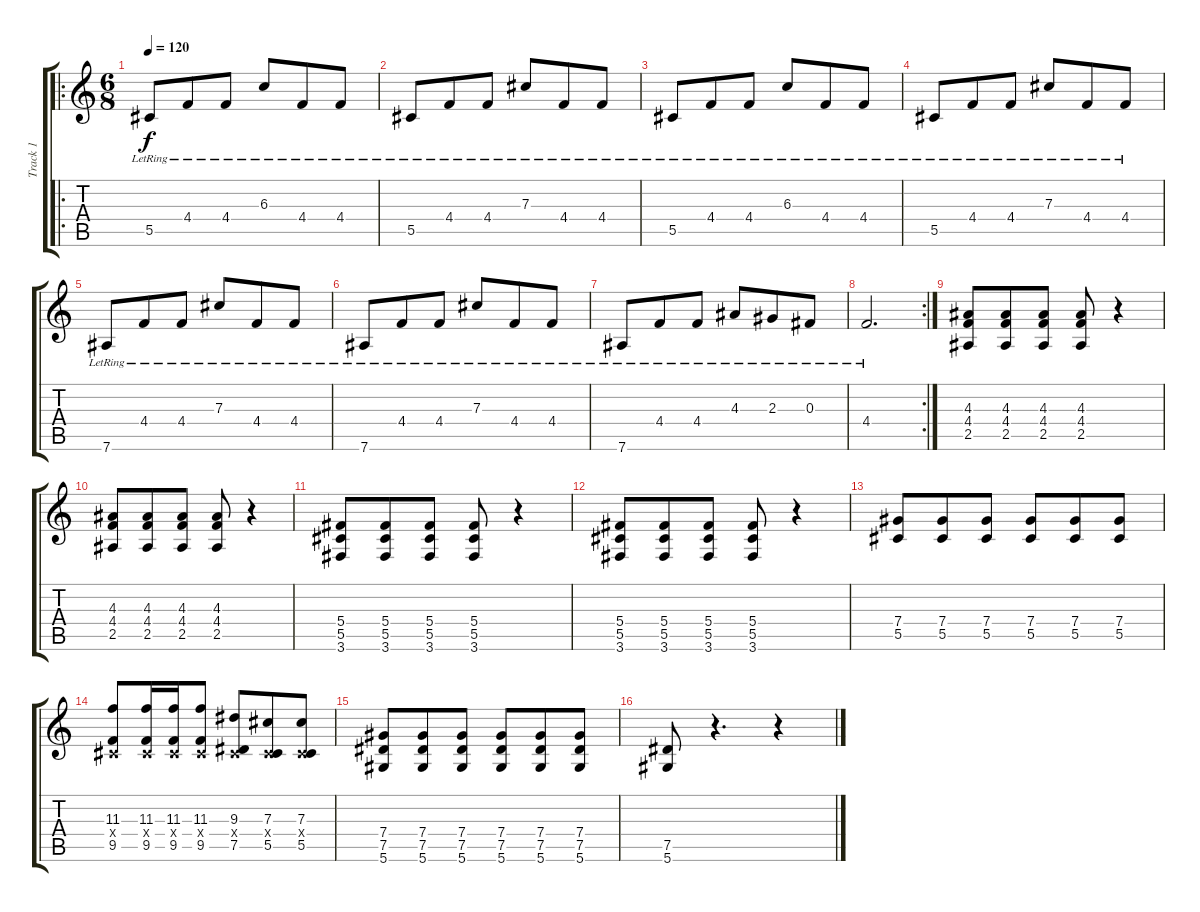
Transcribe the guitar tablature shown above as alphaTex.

\track ("Track 1" "Track 1") {instrument overdrivenguitar}
\staff {score tabs}
\tuning (Eb4 Bb3 Gb3 Db3 Ab2 Eb2) {hide}
\ro
\ts (6 8)
\tempo 120
\clef g2
\ks c
5.5{lr}.8{dy f instrument electricguitarclean} 4.4{lr}.8 4.4{lr}.8 6.3{lr}.8 4.4{lr}.8 4.4{lr}.8 |
5.5{lr}.8{instrument electricguitarclean} 4.4{lr}.8 4.4{lr}.8 7.3{lr}.8 4.4{lr}.8 4.4{lr}.8 |
5.5{lr}.8{instrument electricguitarclean} 4.4{lr}.8 4.4{lr}.8 6.3{lr}.8 4.4{lr}.8 4.4{lr}.8 |
5.5{lr}.8{instrument electricguitarclean} 4.4{lr}.8 4.4{lr}.8 7.3{lr}.8 4.4{lr}.8 4.4{lr}.8 |
7.6{lr}.8 4.4{lr}.8 4.4{lr}.8 7.3{lr}.8 4.4{lr}.8 4.4{lr}.8 |
7.6{lr}.8 4.4{lr}.8 4.4{lr}.8 7.3{lr}.8 4.4{lr}.8 4.4{lr}.8 |
7.6{lr}.8 4.4{lr}.8 4.4{lr}.8 4.3{lr}.8 2.3{lr}.8 0.3{lr}.8 |
\rc 2
4.4{lr}.2{d} |
(4.3 4.4 2.5).8{instrument overdrivenguitar} (4.3 4.4 2.5).8 (4.3 4.4 2.5).8 (4.3 4.4 2.5).8 r.4 |
(4.3 4.4 2.5).8 (4.3 4.4 2.5).8 (4.3 4.4 2.5).8 (4.3 4.4 2.5).8 r.4 |
(5.4 5.5 3.6).8{instrument overdrivenguitar} (5.4 5.5 3.6).8 (5.4 5.5 3.6).8 (5.4 5.5 3.6).8 r.4 |
(5.4 5.5 3.6).8 (5.4 5.5 3.6).8 (5.4 5.5 3.6).8 (5.4 5.5 3.6).8 r.4 |
(7.4 5.5).8 (7.4 5.5).8 (7.4 5.5).8 (7.4 5.5).8 (7.4 5.5).8 (7.4 5.5).8 |
(11.3 0.4{x} 9.5).8 (11.3 0.4{x} 9.5).16 (11.3 0.4{x} 9.5).16 (11.3 0.4{x} 9.5).8 (9.3 0.4{x} 7.5).8 (7.3 0.4{x} 5.5).8 (7.3 0.4{x} 5.5).8 |
(7.4 7.5 5.6).8 (7.4 7.5 5.6).8 (7.4 7.5 5.6).8 (7.4 7.5 5.6).8 (7.4 7.5 5.6).8 (7.4 7.5 5.6).8 |
(7.5 5.6).8 r.4{d} r.4
